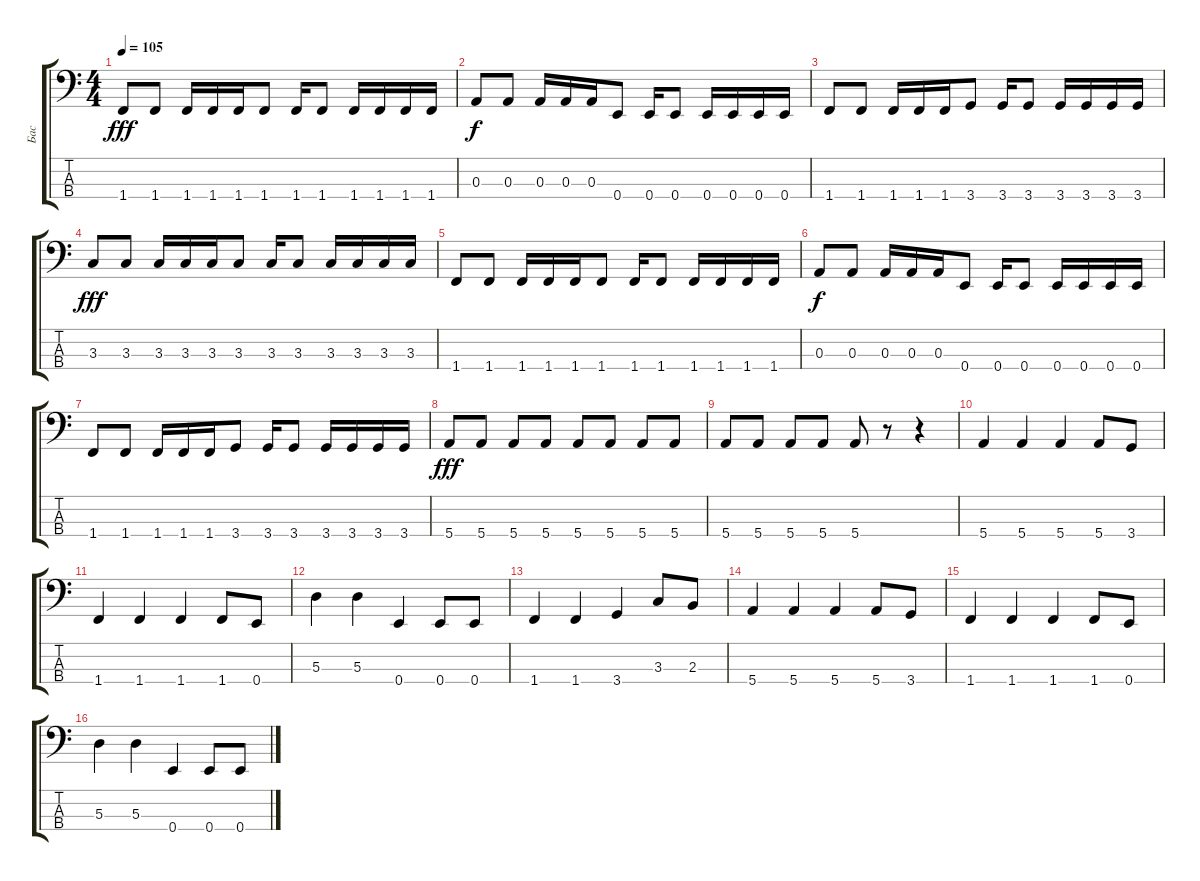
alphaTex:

\track ("Бас" "Бас") {instrument electricbassfinger}
\staff {score tabs}
\tuning (G2 D2 A1 E1) {hide}
\ts (4 4)
\tempo 105
\clef f4
\ks c
1.4.8{dy fff} 1.4.8 1.4.16 1.4.16 1.4.16 1.4.8 1.4.16 1.4.8 1.4.16 1.4.16 1.4.16 1.4.16 |
0.3.8{dy f} 0.3.8 0.3.16 0.3.16 0.3.16 0.4.8 0.4.16 0.4.8 0.4.16 0.4.16 0.4.16 0.4.16 |
1.4.8 1.4.8 1.4.16 1.4.16 1.4.16 3.4.8 3.4.16 3.4.8 3.4.16 3.4.16 3.4.16 3.4.16 |
3.3.8{dy fff} 3.3.8 3.3.16 3.3.16 3.3.16 3.3.8 3.3.16 3.3.8 3.3.16 3.3.16 3.3.16 3.3.16 |
1.4.8 1.4.8 1.4.16 1.4.16 1.4.16 1.4.8 1.4.16 1.4.8 1.4.16 1.4.16 1.4.16 1.4.16 |
0.3.8{dy f} 0.3.8 0.3.16 0.3.16 0.3.16 0.4.8 0.4.16 0.4.8 0.4.16 0.4.16 0.4.16 0.4.16 |
1.4.8 1.4.8 1.4.16 1.4.16 1.4.16 3.4.8 3.4.16 3.4.8 3.4.16 3.4.16 3.4.16 3.4.16 |
5.4.8{dy fff} 5.4.8 5.4.8 5.4.8 5.4.8 5.4.8 5.4.8 5.4.8 |
5.4.8 5.4.8 5.4.8 5.4.8 5.4.8 r.8 r.4 |
5.4.4 5.4.4 5.4.4 5.4.8 3.4.8 |
1.4.4 1.4.4 1.4.4 1.4.8 0.4.8 |
5.3.4 5.3.4 0.4.4 0.4.8 0.4.8 |
1.4.4 1.4.4 3.4.4 3.3.8 2.3.8 |
5.4.4 5.4.4 5.4.4 5.4.8 3.4.8 |
1.4.4 1.4.4 1.4.4 1.4.8 0.4.8 |
5.3.4 5.3.4 0.4.4 0.4.8 0.4.8
